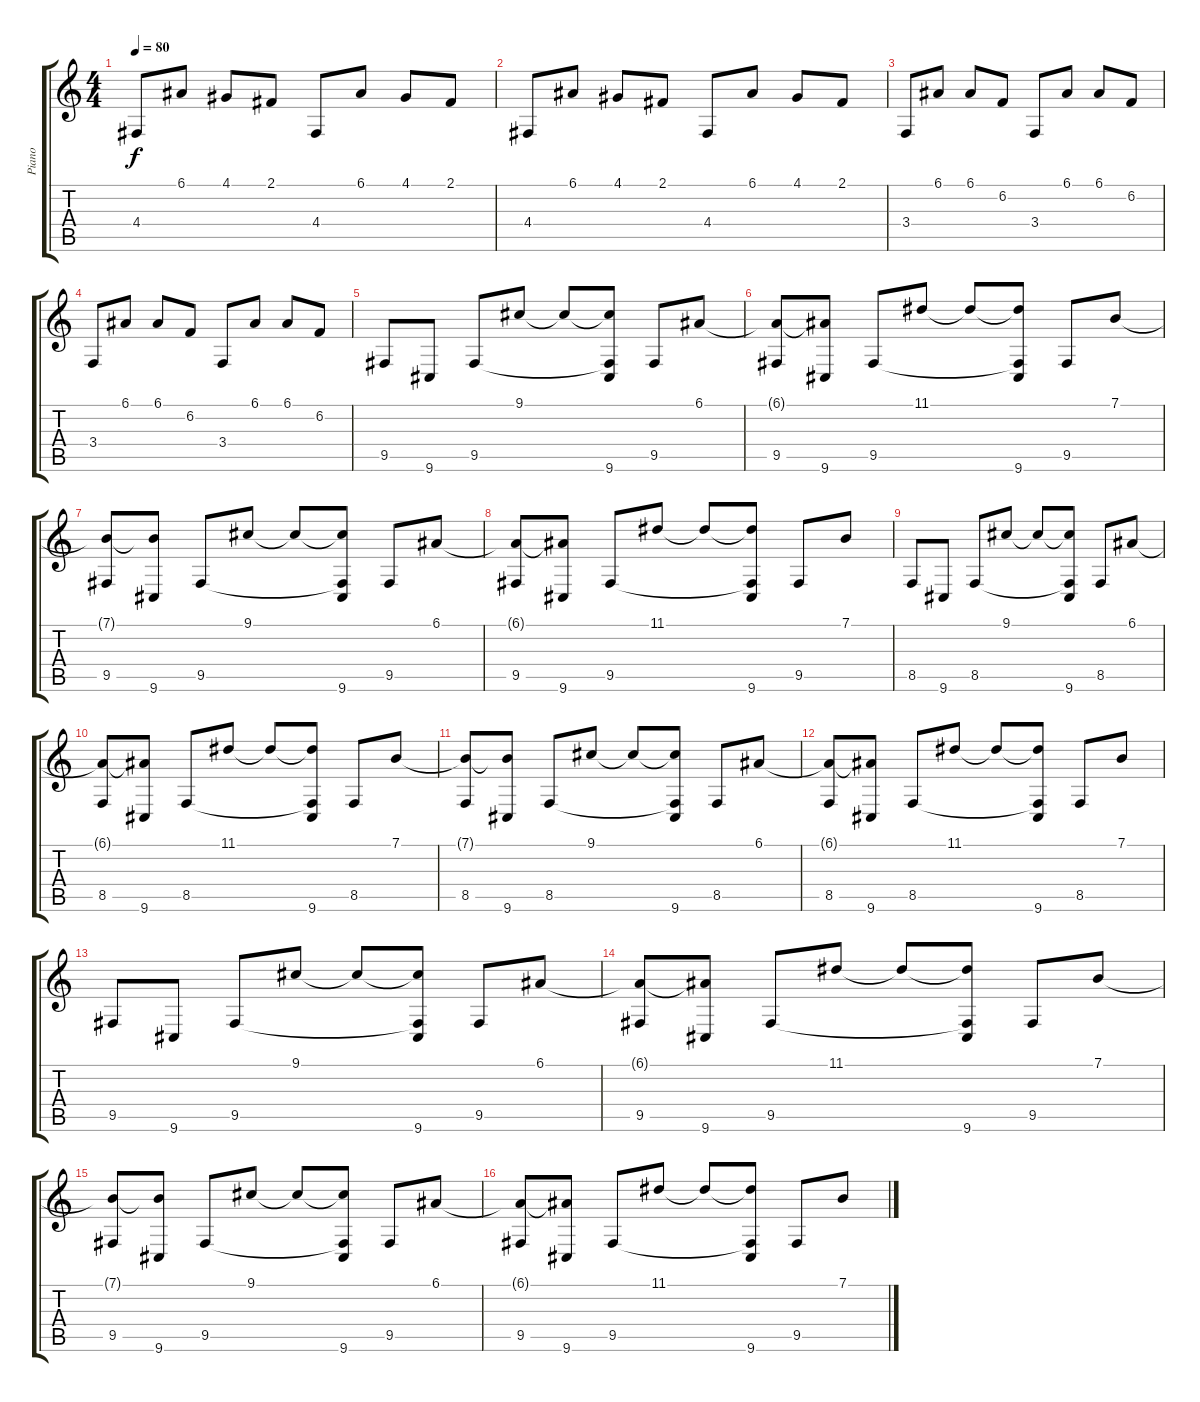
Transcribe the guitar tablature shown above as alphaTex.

\track ("Piano" "Piano") {instrument acousticgrandpiano}
\staff {score tabs}
\tuning (E4 B3 G3 D3 A2 E2) {hide}
\ts (4 4)
\tempo 80
\clef g2
\ks c
4.4.8{dy f} 6.1.8 4.1.8 2.1.8 4.4.8 6.1.8 4.1.8 2.1.8 |
4.4.8 6.1.8 4.1.8 2.1.8 4.4.8 6.1.8 4.1.8 2.1.8 |
3.4.8 6.1.8 6.1.8 6.2.8 3.4.8 6.1.8 6.1.8 6.2.8 |
3.4.8 6.1.8 6.1.8 6.2.8 3.4.8 6.1.8 6.1.8 6.2.8 |
9.5.8{volume 13} 9.6.8 9.5.8 9.1.8 9.1{t}.8 (9.1{t} 9.5{t} 9.6).8 9.5.8 6.1.8 |
(6.1{t} 9.5).8 (6.1{t} 9.6).8 9.5.8 11.1.8 11.1{t}.8 (11.1{t} 9.5{t} 9.6).8 9.5.8 7.1.8 |
(7.1{t} 9.5).8 (7.1{t} 9.6).8 9.5.8 9.1.8 9.1{t}.8 (9.1{t} 9.5{t} 9.6).8 9.5.8 6.1.8 |
(6.1{t} 9.5).8 (6.1{t} 9.6).8 9.5.8 11.1.8 11.1{t}.8 (11.1{t} 9.5{t} 9.6).8 9.5.8 7.1.8 |
8.5.8 9.6.8 8.5.8 9.1.8 9.1{t}.8 (9.1{t} 8.5{t} 9.6).8 8.5.8 6.1.8 |
(6.1{t} 8.5).8 (6.1{t} 9.6).8 8.5.8 11.1.8 11.1{t}.8 (11.1{t} 8.5{t} 9.6).8 8.5.8 7.1.8 |
(7.1{t} 8.5).8 (7.1{t} 9.6).8 8.5.8 9.1.8 9.1{t}.8 (9.1{t} 8.5{t} 9.6).8 8.5.8 6.1.8 |
(6.1{t} 8.5).8 (6.1{t} 9.6).8 8.5.8 11.1.8 11.1{t}.8 (11.1{t} 8.5{t} 9.6).8 8.5.8 7.1.8 |
9.5.8 9.6.8 9.5.8 9.1.8 9.1{t}.8 (9.1{t} 9.5{t} 9.6).8 9.5.8 6.1.8 |
(6.1{t} 9.5).8 (6.1{t} 9.6).8 9.5.8 11.1.8 11.1{t}.8 (11.1{t} 9.5{t} 9.6).8 9.5.8 7.1.8 |
(7.1{t} 9.5).8 (7.1{t} 9.6).8 9.5.8 9.1.8 9.1{t}.8 (9.1{t} 9.5{t} 9.6).8 9.5.8 6.1.8 |
(6.1{t} 9.5).8 (6.1{t} 9.6).8 9.5.8 11.1.8 11.1{t}.8 (11.1{t} 9.5{t} 9.6).8 9.5.8 7.1.8
